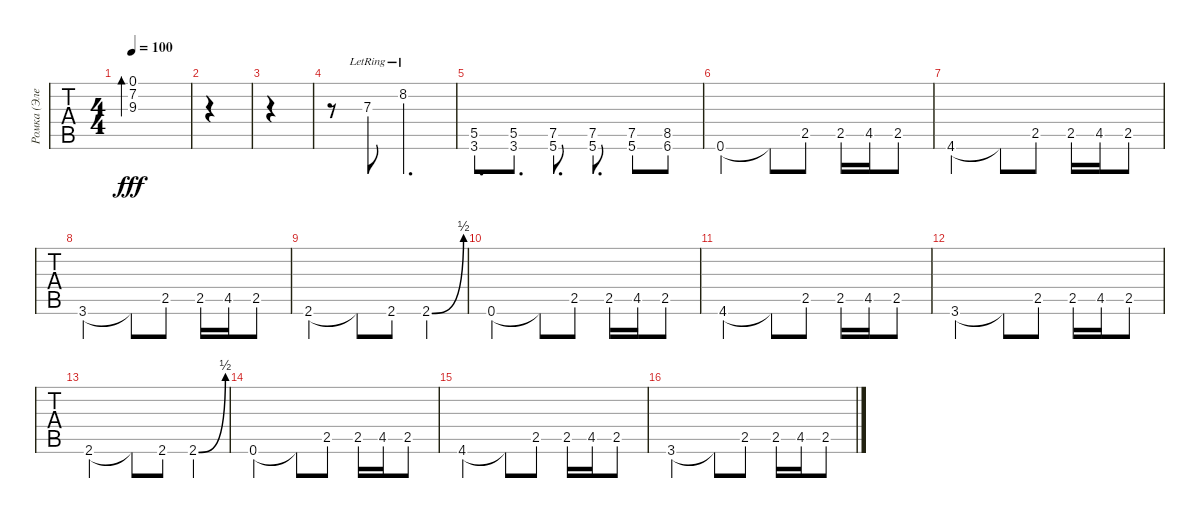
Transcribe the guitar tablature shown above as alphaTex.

\track ("Ромка (Электричество)" "Ромка (Эле") {instrument electricguitarclean}
\staff {tabs}
\tuning (E4 B3 G3 D3 A2 E2) {hide}
\ts (4 4)
\tempo 100
\clef g2
\ks c
(0.1 7.2 9.3).1{bd 240 dy fff} |
|
|
r.8 7.3{lr}.8 8.2{lr}.2{d} |
(5.5 3.6).8{d instrument overdrivenguitar} (5.5 3.6).8{d} (7.5 5.6).8{d} (7.5 5.6).8{d} (7.5 5.6).8 (8.5 6.6).8 |
0.6.2 0.6{t}.8 2.5.8 2.5.16 4.5.16 2.5.8 |
4.6.2 4.6{t}.8 2.5.8 2.5.16 4.5.16 2.5.8 |
3.6.2 3.6{t}.8 2.5.8 2.5.16 4.5.16 2.5.8 |
2.6.2 2.6{t}.8 2.6.8 2.6{be (bend 0 0 60 2)}.4 |
0.6.2 0.6{t}.8 2.5.8 2.5.16 4.5.16 2.5.8 |
4.6.2 4.6{t}.8 2.5.8 2.5.16 4.5.16 2.5.8 |
3.6.2 3.6{t}.8 2.5.8 2.5.16 4.5.16 2.5.8 |
2.6.2 2.6{t}.8 2.6.8 2.6{be (bend 0 0 60 2)}.4 |
0.6.2 0.6{t}.8 2.5.8 2.5.16 4.5.16 2.5.8 |
4.6.2 4.6{t}.8 2.5.8 2.5.16 4.5.16 2.5.8 |
3.6.2 3.6{t}.8 2.5.8 2.5.16 4.5.16 2.5.8
